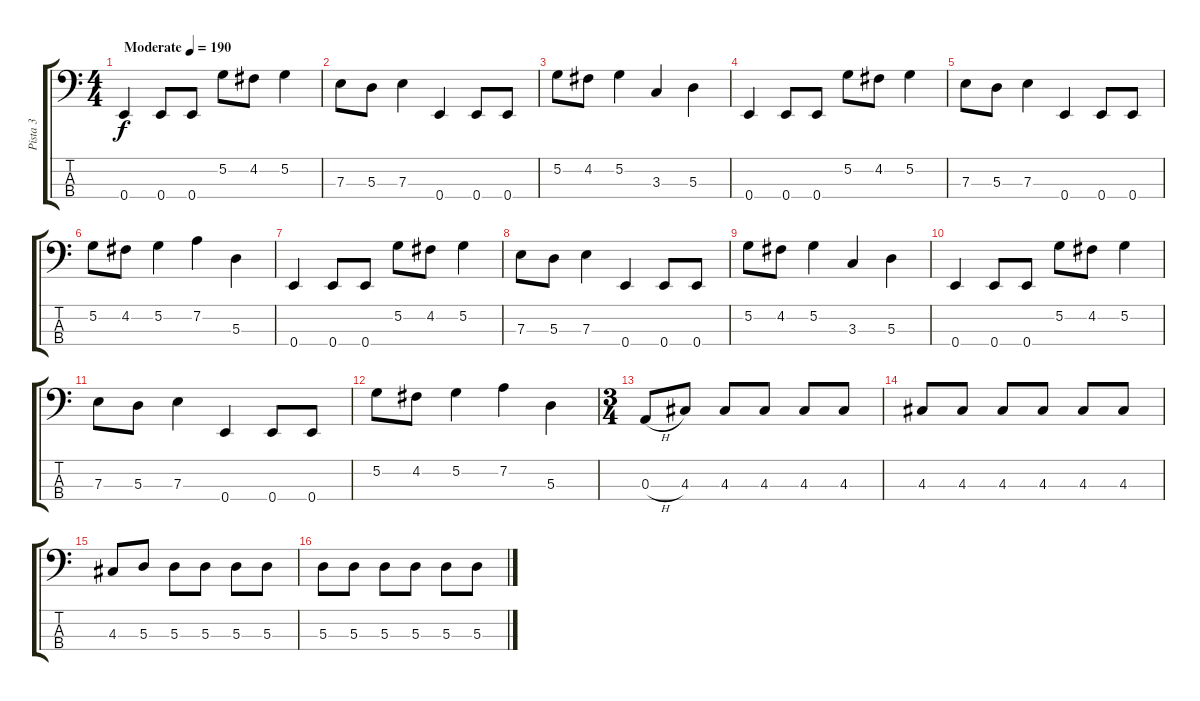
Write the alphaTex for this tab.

\track ("Pista 3" "Pista 3") {instrument electricbassfinger}
\staff {score tabs}
\tuning (G2 D2 A1 E1) {hide}
\ts (4 4)
\tempo (190 "Moderate")
\clef f4
\ks c
0.4.4{dy f instrument electricbassfinger} 0.4.8 0.4.8 5.2.8 4.2.8 5.2.4 |
7.3.8 5.3.8 7.3.4 0.4.4 0.4.8 0.4.8 |
5.2.8 4.2.8 5.2.4 3.3.4 5.3.4 |
0.4.4 0.4.8 0.4.8 5.2.8 4.2.8 5.2.4 |
7.3.8 5.3.8 7.3.4 0.4.4 0.4.8 0.4.8 |
5.2.8 4.2.8 5.2.4 7.2.4 5.3.4 |
0.4.4 0.4.8 0.4.8 5.2.8 4.2.8 5.2.4 |
7.3.8 5.3.8 7.3.4 0.4.4 0.4.8 0.4.8 |
5.2.8 4.2.8 5.2.4 3.3.4 5.3.4 |
0.4.4 0.4.8 0.4.8 5.2.8 4.2.8 5.2.4 |
7.3.8 5.3.8 7.3.4 0.4.4 0.4.8 0.4.8 |
5.2.8 4.2.8 5.2.4 7.2.4 5.3.4 |
\ts (3 4)
0.3{h}.8 4.3.8 4.3.8 4.3.8 4.3.8 4.3.8 |
4.3.8 4.3.8 4.3.8 4.3.8 4.3.8 4.3.8 |
4.3.8 5.3.8 5.3.8 5.3.8 5.3.8 5.3.8 |
5.3.8 5.3.8 5.3.8 5.3.8 5.3.8 5.3.8
